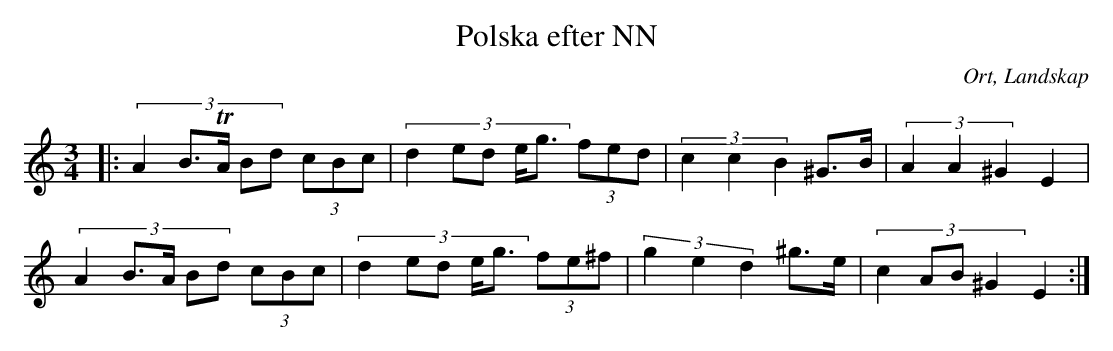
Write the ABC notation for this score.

X:1
T:Polska efter NN
O:Ort, Landskap
M:3/4
L:1/8
K:C
|: (3:2:5 A2 B>TA Bd (3cBc| (3:2:5 d2 ed e<g (3fed|(3:2:3 c2 c2 B2 ^G>B|(3:2:3 A2 A2 ^G2 E2|
(3:2:5 A2 B>A Bd (3cBc| (3:2:5 d2 ed e<g (3fe^f|(3:2:3 g2 e2 d2 ^g>e|(3:2:4 c2 AB ^G2 E2:|
